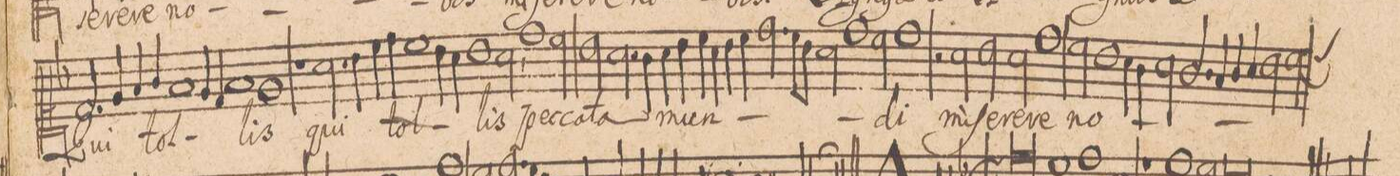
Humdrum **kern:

**kern	**text
*I"[CANTVS.]	*
*clefC1	*
*k[b-]	*
*met(C|)	*
*M2/1	*
2.d/	Qui
4e/	.
4f/	.
4g/	.
1f/	tol-
=41-	=41-
4e/	.
4d/	.
1f/	.
=42-	=42-
1e/	-lis
1r	.
=43-	=43-
2.a\	qui
4b-\	.
4cc\	.
4dd\	.
1cc\	tol-
=44-	=44-
4b-\	.
4a\	.
1b-\	.
=45-	=45-
2a,\	-lis
1dd\	pec-
2cc\	-ca-
=46-	=46-
2b-\	-ta
2.a\	.
4g\	.
4a\	mun-
4b-\	.
=47-	=47-
4cc\	.
4a\	.
4b-\	.
4cc\	.
2.dd\	.
8cc\L	.
8b-\J	.
=48-	=48-
2a\	.
1dd\	.
2cc\	.
=49-	=49-
1dd\	-di
2r	.
2a\	mi-
=50-	=50-
2b-\	-ſe-
2a\	-re-
1dd\	-re
=51-	=51-
2cc\	no-
1b-\	.
4a\	.
4g\	.
=52-	=52-
2a\	.
2.g/	.
4f/	.
4g/	.
4a/	.
=53-	=53-
2b-\	.
[<2cc\	.
4cc\]	.
*-	*-
